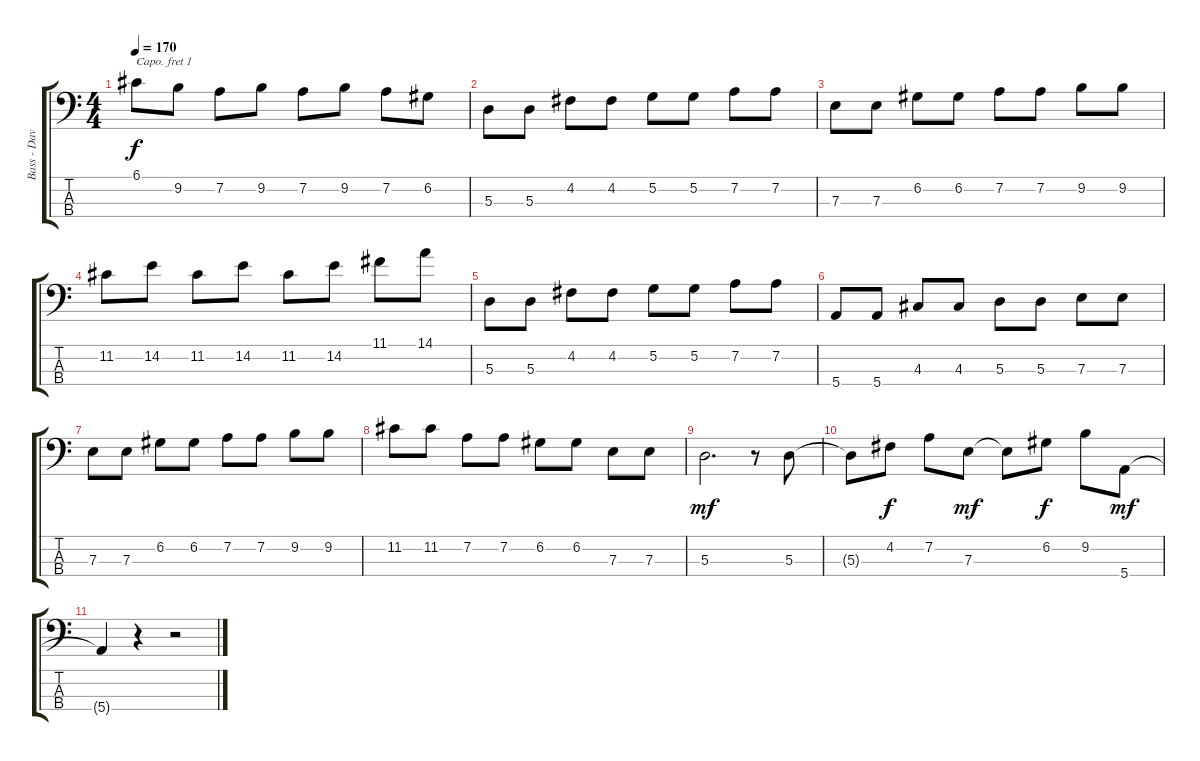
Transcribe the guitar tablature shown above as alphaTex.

\track ("Bass - David Desrosiers" "Bass - Dav") {instrument electricbassfinger}
\staff {score tabs}
\capo 1
\tuning (Gb2 Db2 Ab1 Eb1) {hide}
\ts (4 4)
\tempo 170
\clef f4
\ks c
6.1.8{dy f} 9.2.8 7.2.8 9.2.8 7.2.8 9.2.8 7.2.8 6.2.8 |
5.3.8 5.3.8 4.2.8 4.2.8 5.2.8 5.2.8 7.2.8 7.2.8 |
7.3.8 7.3.8 6.2.8 6.2.8 7.2.8 7.2.8 9.2.8 9.2.8 |
11.2.8 14.2.8 11.2.8 14.2.8 11.2.8 14.2.8 11.1.8 14.1.8 |
5.3.8 5.3.8 4.2.8 4.2.8 5.2.8 5.2.8 7.2.8 7.2.8 |
5.4.8 5.4.8 4.3.8 4.3.8 5.3.8 5.3.8 7.3.8 7.3.8 |
7.3.8 7.3.8 6.2.8 6.2.8 7.2.8 7.2.8 9.2.8 9.2.8 |
11.2.8 11.2.8 7.2.8 7.2.8 6.2.8 6.2.8 7.3.8 7.3.8 |
5.3.2{d dy mf} r.8 5.3.8 |
5.3{t}.8 4.2.8{dy f} 7.2.8 7.3.8{dy mf} 7.3{t}.8 6.2.8{dy f} 9.2.8 5.4.8{dy mf} |
5.4{t}.4 r.4 r.2
